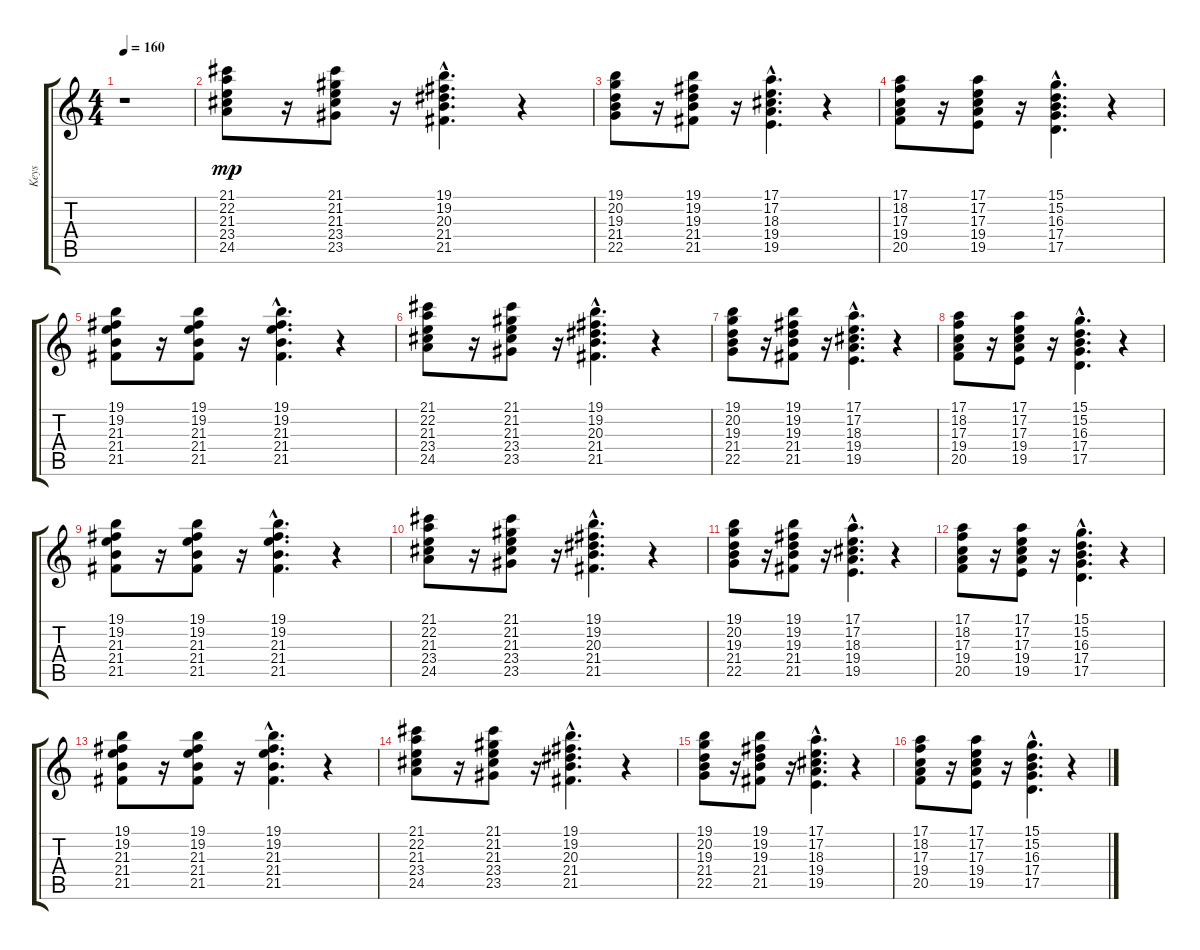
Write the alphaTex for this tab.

\track ("Keys" "Keys") {instrument synthstrings1}
\staff {score tabs}
\tuning (E4 B3 G3 D3 A2 E2) {hide}
\ts (4 4)
\tempo 160
\clef g2
\ks c
r.1{dy mp instrument synthstrings1} |
(21.1 22.2 21.3 23.4 24.5).8 r.16 (21.1 21.2 21.3 23.4 23.5).8 r.16 (19.1{hac} 19.2{hac} 20.3{hac} 21.4{hac} 21.5{hac}).4{d} r.4 |
(19.1 20.2 19.3 21.4 22.5).8 r.16 (19.1 19.2 19.3 21.4 21.5).8 r.16 (17.1{hac} 17.2{hac} 18.3{hac} 19.4{hac} 19.5{hac}).4{d} r.4 |
(17.1 18.2 17.3 19.4 20.5).8 r.16 (17.1 17.2 17.3 19.4 19.5).8 r.16 (15.1{hac} 15.2{hac} 16.3{hac} 17.4{hac} 17.5{hac}).4{d} r.4 |
(19.1 19.2 21.3 21.4 21.5).8 r.16 (19.1 19.2 21.3 21.4 21.5).8 r.16 (19.1{hac} 19.2{hac} 21.3{hac} 21.4{hac} 21.5{hac}).4{d} r.4 |
(21.1 22.2 21.3 23.4 24.5).8 r.16 (21.1 21.2 21.3 23.4 23.5).8 r.16 (19.1{hac} 19.2{hac} 20.3{hac} 21.4{hac} 21.5{hac}).4{d} r.4 |
(19.1 20.2 19.3 21.4 22.5).8 r.16 (19.1 19.2 19.3 21.4 21.5).8 r.16 (17.1{hac} 17.2{hac} 18.3{hac} 19.4{hac} 19.5{hac}).4{d} r.4 |
(17.1 18.2 17.3 19.4 20.5).8 r.16 (17.1 17.2 17.3 19.4 19.5).8 r.16 (15.1{hac} 15.2{hac} 16.3{hac} 17.4{hac} 17.5{hac}).4{d} r.4 |
(19.1 19.2 21.3 21.4 21.5).8 r.16 (19.1 19.2 21.3 21.4 21.5).8 r.16 (19.1{hac} 19.2{hac} 21.3{hac} 21.4{hac} 21.5{hac}).4{d} r.4 |
(21.1 22.2 21.3 23.4 24.5).8 r.16 (21.1 21.2 21.3 23.4 23.5).8 r.16 (19.1{hac} 19.2{hac} 20.3{hac} 21.4{hac} 21.5{hac}).4{d} r.4 |
(19.1 20.2 19.3 21.4 22.5).8 r.16 (19.1 19.2 19.3 21.4 21.5).8 r.16 (17.1{hac} 17.2{hac} 18.3{hac} 19.4{hac} 19.5{hac}).4{d} r.4 |
(17.1 18.2 17.3 19.4 20.5).8 r.16 (17.1 17.2 17.3 19.4 19.5).8 r.16 (15.1{hac} 15.2{hac} 16.3{hac} 17.4{hac} 17.5{hac}).4{d} r.4 |
(19.1 19.2 21.3 21.4 21.5).8 r.16 (19.1 19.2 21.3 21.4 21.5).8 r.16 (19.1{hac} 19.2{hac} 21.3{hac} 21.4{hac} 21.5{hac}).4{d} r.4 |
(21.1 22.2 21.3 23.4 24.5).8 r.16 (21.1 21.2 21.3 23.4 23.5).8 r.16 (19.1{hac} 19.2{hac} 20.3{hac} 21.4{hac} 21.5{hac}).4{d} r.4 |
(19.1 20.2 19.3 21.4 22.5).8 r.16 (19.1 19.2 19.3 21.4 21.5).8 r.16 (17.1{hac} 17.2{hac} 18.3{hac} 19.4{hac} 19.5{hac}).4{d} r.4 |
(17.1 18.2 17.3 19.4 20.5).8 r.16 (17.1 17.2 17.3 19.4 19.5).8 r.16 (15.1{hac} 15.2{hac} 16.3{hac} 17.4{hac} 17.5{hac}).4{d} r.4
